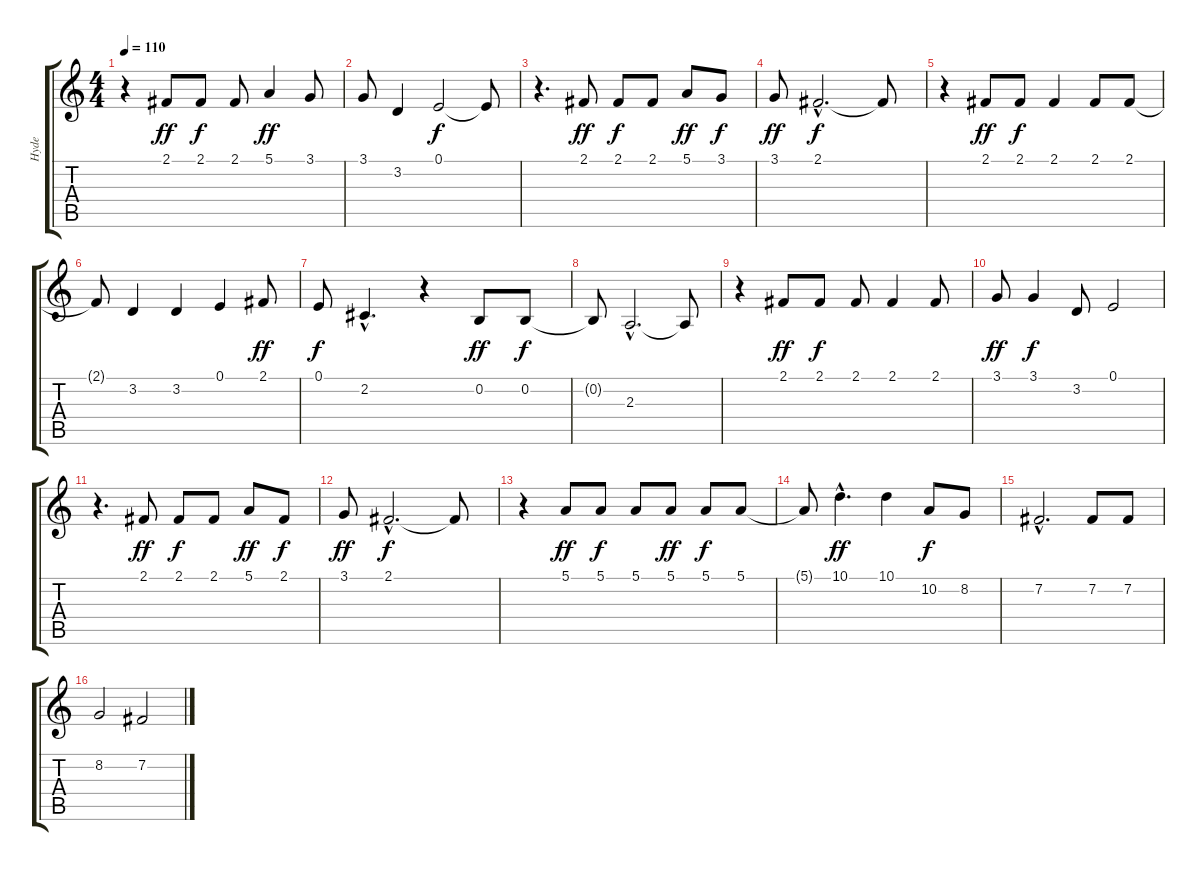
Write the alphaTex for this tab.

\track ("Hyde" "Hyde") {instrument altosax}
\staff {score tabs}
\tuning (E4 B3 G3 D3 A2 E2) {hide}
\ts (4 4)
\tempo 110
\clef g2
\ks c
r.4{dy ff instrument altosax} 2.1.8{volume 15 balance 8} 2.1.8{dy f} 2.1.8 5.1.4{dy ff} 3.1.8 |
3.1.8 3.2.4 0.1.2{dy f} 0.1{t}.8 |
r.4{d} 2.1.8{dy ff} 2.1.8{dy f} 2.1.8 5.1.8{dy ff} 3.1.8{dy f} |
3.1.8{dy ff} 2.1{hac}.2{d dy f} 2.1{t}.8 |
r.4 2.1.8{dy ff} 2.1.8{dy f} 2.1.4 2.1.8 2.1.8 |
2.1{t}.8 3.2.4 3.2.4 0.1.4 2.1.8{dy ff} |
0.1.8{dy f} 2.2{hac}.4{d} r.4 0.2.8{dy ff} 0.2.8{dy f} |
0.2{t}.8 2.3{hac}.2{d} 2.3{t}.8 |
r.4 2.1.8{dy ff} 2.1.8{dy f} 2.1.8 2.1.4 2.1.8 |
3.1.8{dy ff} 3.1.4{dy f} 3.2.8 0.1.2 |
r.4{d} 2.1.8{dy ff} 2.1.8{dy f} 2.1.8 5.1.8{dy ff} 2.1.8{dy f} |
3.1.8{dy ff} 2.1{hac}.2{d dy f} 2.1{t}.8 |
r.4 5.1.8{dy ff} 5.1.8{dy f} 5.1.8 5.1.8{dy ff} 5.1.8{dy f} 5.1.8 |
5.1{t}.8 10.1{hac}.4{d dy ff} 10.1.4 10.2.8{dy f} 8.2.8 |
7.2{hac}.2{d} 7.2.8 7.2.8 |
8.2.2 7.2.2
